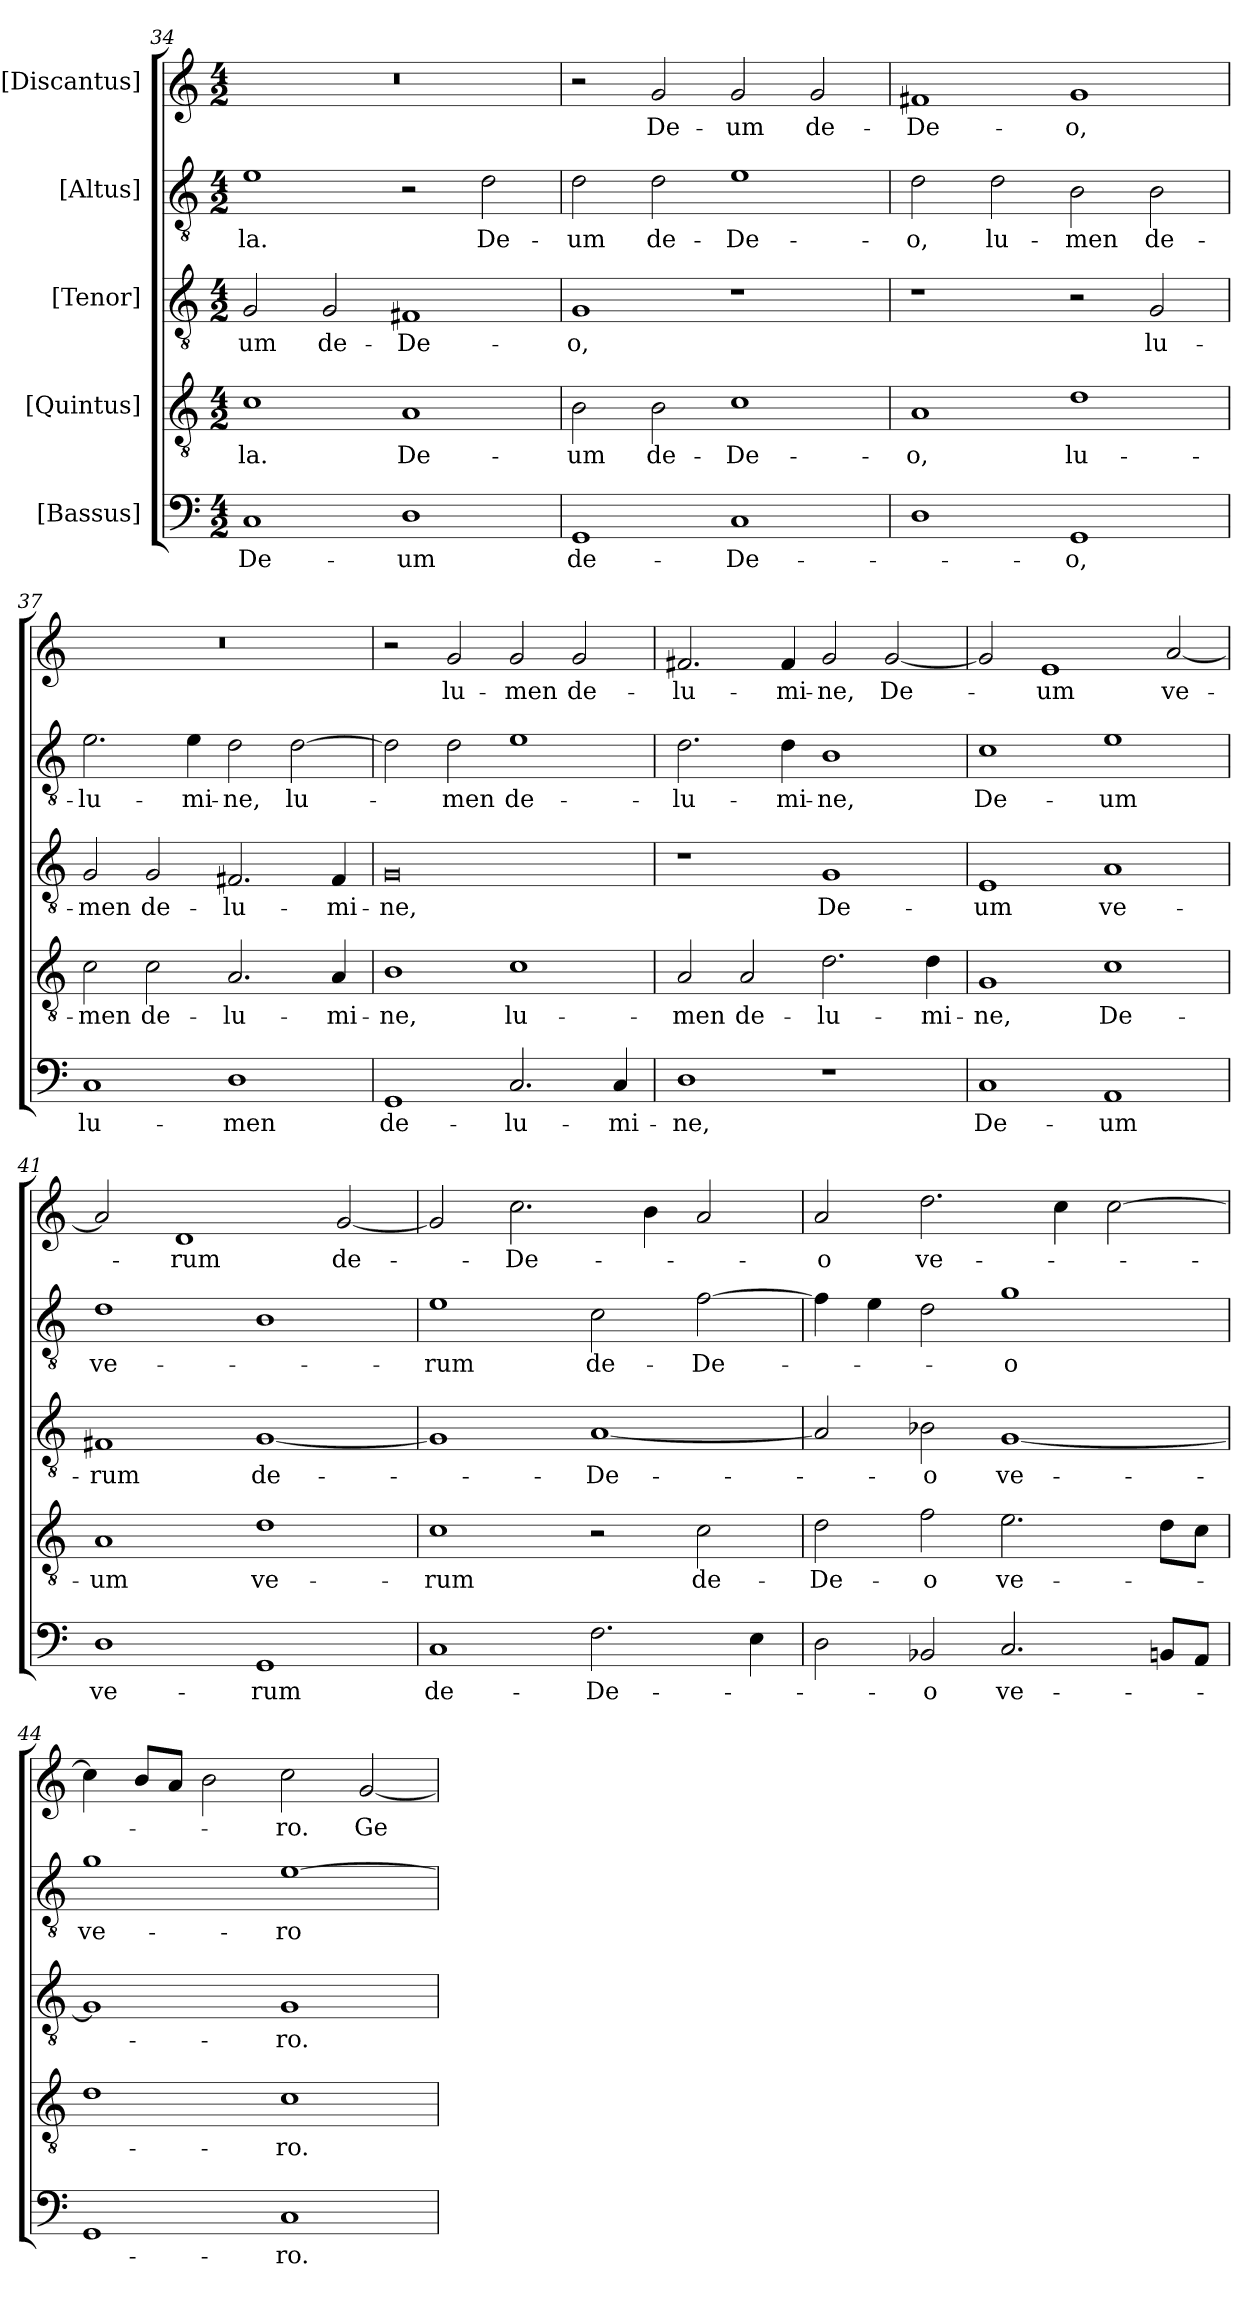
**kern	**text	**kern	**text	**kern	**text	**kern	**text	**kern	**text
*part5	*part5	*part4	*part4	*part3	*part3	*part2	*part2	*part1	*part1
*staff5	*staff5	*staff4	*staff4	*staff3	*staff3	*staff2	*staff2	*staff1	*staff1
*I"[Bassus]	*	*I"[Quintus]	*	*I"[Tenor]	*	*I"[Altus]	*	*I"[Discantus]	*
*clefF4	*	*clefGv2	*	*clefGv2	*	*clefGv2	*	*clefG2	*
*k[]	*	*k[]	*	*k[]	*	*k[]	*	*k[]	*
*M4/2	*	*M4/2	*	*M4/2	*	*M4/2	*	*M4/2	*
=34	=34	=34	=34	=34	=34	=34	=34	=34	=34
1C/	De-	1c\	-la.	2G/	-um	1e\	-la.	0r	.
.	.	.	.	2G/	de-	.	.	.	.
1D\	-um	1A/	De-	1F#X/	De-	2r	.	.	.
.	.	.	.	.	.	2d\	De-	.	.
=35	=35	=35	=35	=35	=35	=35	=35	=35	=35
1GG/	de-	2B\	-um	1G/	-o,	2d\	-um	2r	.
.	.	2B\	de-	.	.	2d\	de-	2g/	De-
1C/	De-	1c\	De-	1r	.	1e\	De-	2g/	-um
.	.	.	.	.	.	.	.	2g/	de-
=36	=36	=36	=36	=36	=36	=36	=36	=36	=36
1D\	.	1A/	-o,	1r	.	2d\	-o,	1f#X/	De-
.	.	.	.	.	.	2d\	lu-	.	.
1GG/	-o,	1d\	lu-	2r	.	2B\	-men	1g/	-o,
.	.	.	.	2G/	lu-	2B\	de-	.	.
=37	=37	=37	=37	=37	=37	=37	=37	=37	=37
1C/	lu-	2c\	-men	2G/	-men	2.e\	lu-	0r	.
.	.	2c\	de-	2G/	de-	.	.	.	.
.	.	.	.	.	.	4e\	-mi-	.	.
1D\	-men	2.A/	lu-	2.F#X/	lu-	2d\	-ne,	.	.
.	.	.	.	.	.	[2d\	lu-	.	.
.	.	4A/	-mi-	4F#/	-mi-	.	.	.	.
=38	=38	=38	=38	=38	=38	=38	=38	=38	=38
1GG/	de-	1B\	-ne,	0G/	-ne,	2d\]	.	2r	.
.	.	.	.	.	.	2d\	-men	2g/	lu-
2.C/	lu-	1c\	lu-	.	.	1e\	de-	2g/	-men
.	.	.	.	.	.	.	.	2g/	de-
4C/	-mi-	.	.	.	.	.	.	.	.
=39	=39	=39	=39	=39	=39	=39	=39	=39	=39
1D\	-ne,	2A/	-men	1r	.	2.d\	lu-	2.f#X/	lu-
.	.	2A/	de-	.	.	.	.	.	.
.	.	.	.	.	.	4d\	-mi-	4f#/	-mi-
1r	.	2.d\	lu-	1G/	De-	1B\	-ne,	2g/	-ne,
.	.	.	.	.	.	.	.	[2g/	De-
.	.	4d\	-mi-	.	.	.	.	.	.
=40	=40	=40	=40	=40	=40	=40	=40	=40	=40
1C/	De-	1G/	-ne,	1E/	-um	1c\	De-	2g/]	.
.	.	.	.	.	.	.	.	1e/	-um
1AA/	-um	1c\	De-	1A/	ve-	1e\	-um	.	.
.	.	.	.	.	.	.	.	[2a/	ve-
=41	=41	=41	=41	=41	=41	=41	=41	=41	=41
1D\	ve-	1A/	-um	1F#X/	-rum	1d\	ve-	2a/]	.
.	.	.	.	.	.	.	.	1d/	-rum
1GG/	-rum	1d\	ve-	[1G/	de-	1B\	.	.	.
.	.	.	.	.	.	.	.	[2g/	de-
=42	=42	=42	=42	=42	=42	=42	=42	=42	=42
1C/	de-	1c\	-rum	1G/]	.	1e\	-rum	2g/]	.
.	.	.	.	.	.	.	.	2.cc\	De-
2.F\	De-	2r	.	[1A/	De-	2c\	de-	.	.
.	.	.	.	.	.	.	.	4b\	.
.	.	2c\	de-	.	.	[2f\	De-	2a/	.
4E\	.	.	.	.	.	.	.	.	.
=43	=43	=43	=43	=43	=43	=43	=43	=43	=43
2D\	.	2d\	De-	2A/]	.	4f\]	.	2a/	-o
.	.	.	.	.	.	4e\	.	.	.
2BB-X/	-o	2f\	-o	2B-X\	-o	2d\	.	2.dd\	ve-
2.C/	ve-	2.e\	ve-	[1G/	ve-	1g\	-o	.	.
.	.	.	.	.	.	.	.	4cc\	.
.	.	.	.	.	.	.	.	[2cc\	.
8BBn/L	.	8d\L	.	.	.	.	.	.	.
8AA/J	.	8c\J	.	.	.	.	.	.	.
=44	=44	=44	=44	=44	=44	=44	=44	=44	=44
1GG/	.	1d\	.	1G/]	.	1g\	ve-	4cc\]	.
.	.	.	.	.	.	.	.	8b/L	.
.	.	.	.	.	.	.	.	8a/J	.
.	.	.	.	.	.	.	.	2b\	.
1C/	-ro.	1c\	-ro.	1G/	-ro.	[1e\	-ro	2cc\	-ro.
.	.	.	.	.	.	.	.	[2g/	Ge-
=	=	=	=	=	=	=	=	=	=
*-	*-	*-	*-	*-	*-	*-	*-	*-	*-
